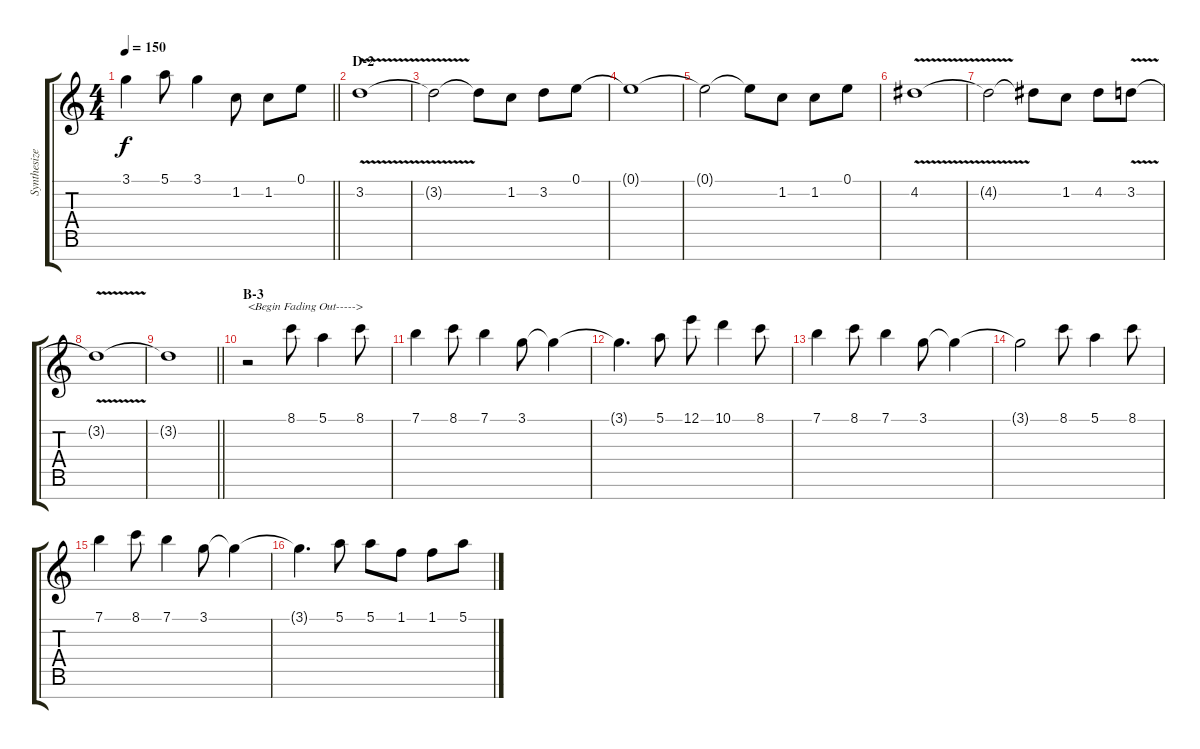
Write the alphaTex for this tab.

\track ("Synthesizer I" "Synthesize") {instrument ocarina}
\staff {score tabs}
\tuning (E5 B4 G4 D4 A3 E3 B2) {hide}
\ts (4 4)
\tempo 150
\clef g2
\barLineRight lightlight
\ks c
3.1.4{dy f} 5.1.8 3.1.4 1.2.8 1.2.8 0.1.8 |
\section ("" "D-2")
3.2{v}.1 |
3.2{t}.2 3.2{t}.8 1.2.8 3.2.8 0.1.8 |
0.1{t}.1 |
0.1{t}.2 0.1{t}.8 1.2.8 1.2.8 0.1.8 |
4.2{v}.1 |
4.2{t}.2 4.2{t}.8 1.2.8 4.2.8 3.2{v}.8 |
3.2{t}.1 |
\barLineRight lightlight
3.2{t}.1 |
\section ("" "B-3")
r.2{txt "<Begin Fading Out----->"} 8.1.8 5.1.4 8.1.8 |
7.1.4 8.1.8 7.1.4 3.1.8 3.1{t}.4 |
3.1{t}.4{d} 5.1.8 12.1.8 10.1.4 8.1.8 |
7.1.4 8.1.8 7.1.4 3.1.8 3.1{t}.4 |
3.1{t}.2 8.1.8 5.1.4 8.1.8 |
7.1.4 8.1.8 7.1.4 3.1.8 3.1{t}.4 |
3.1{t}.4{d} 5.1.8 5.1.8 1.1.8 1.1.8 5.1.8
